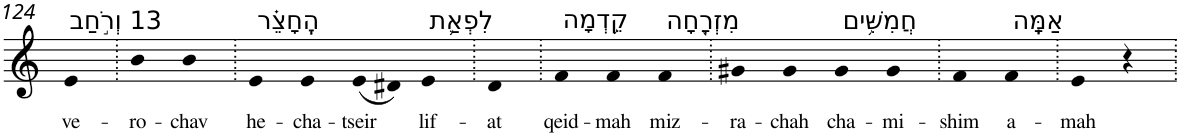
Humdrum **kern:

**kern	**text
*part1	*part1
*staff1	*staff1
*I"Piano	*
*I'Pno	*
!!LO:PB:g=z
*clefG2	*
*k[]	*
=124	=124
!LO:TX:a:t=13 וְרֹ֣חַב	!
!	!LO:LY:b
4e	ve-
=125.	=125.
!	!LO:LY:b
4b	-ro-
!	!LO:LY:b
4b	-chav
=126.	=126.
!LO:TX:a:t=הֶֽחָצֵ֗ר	!
!	!LO:LY:b
4e	he-
!	!LO:LY:b
4e	-cha-
!	!LO:LY:b
(8e	-tseir
8d#X)	.
!LO:TX:a:t=לִפְאַ֛ת	!
!	!LO:LY:b
4e	lif-
=127.	=127.
!	!LO:LY:b
4d	-at
=128.	=128.
!LO:TX:a:t=קֵ֥דְמָה	!
!	!LO:LY:b
4f	qeid-
!	!LO:LY:b
4f	-mah
!LO:TX:a:t=מִזְרָ֖חָה	!
!	!LO:LY:b
4f	miz-
=129.	=129.
!	!LO:LY:b
4g#X	-ra-
!	!LO:LY:b
4g#	-chah
!LO:TX:a:t=חֲמִשִּׁ֥ים	!
!	!LO:LY:b
4g#	cha-
!	!LO:LY:b
4g#	-mi-
=130.	=130.
!	!LO:LY:b
4f	-shim
!LO:TX:a:t=אַמָּֽה	!
!	!LO:LY:b
4f	a-
=131.	=131.
!	!LO:LY:b
4e	-mah
4r	.
=.	=.
*-	*-
